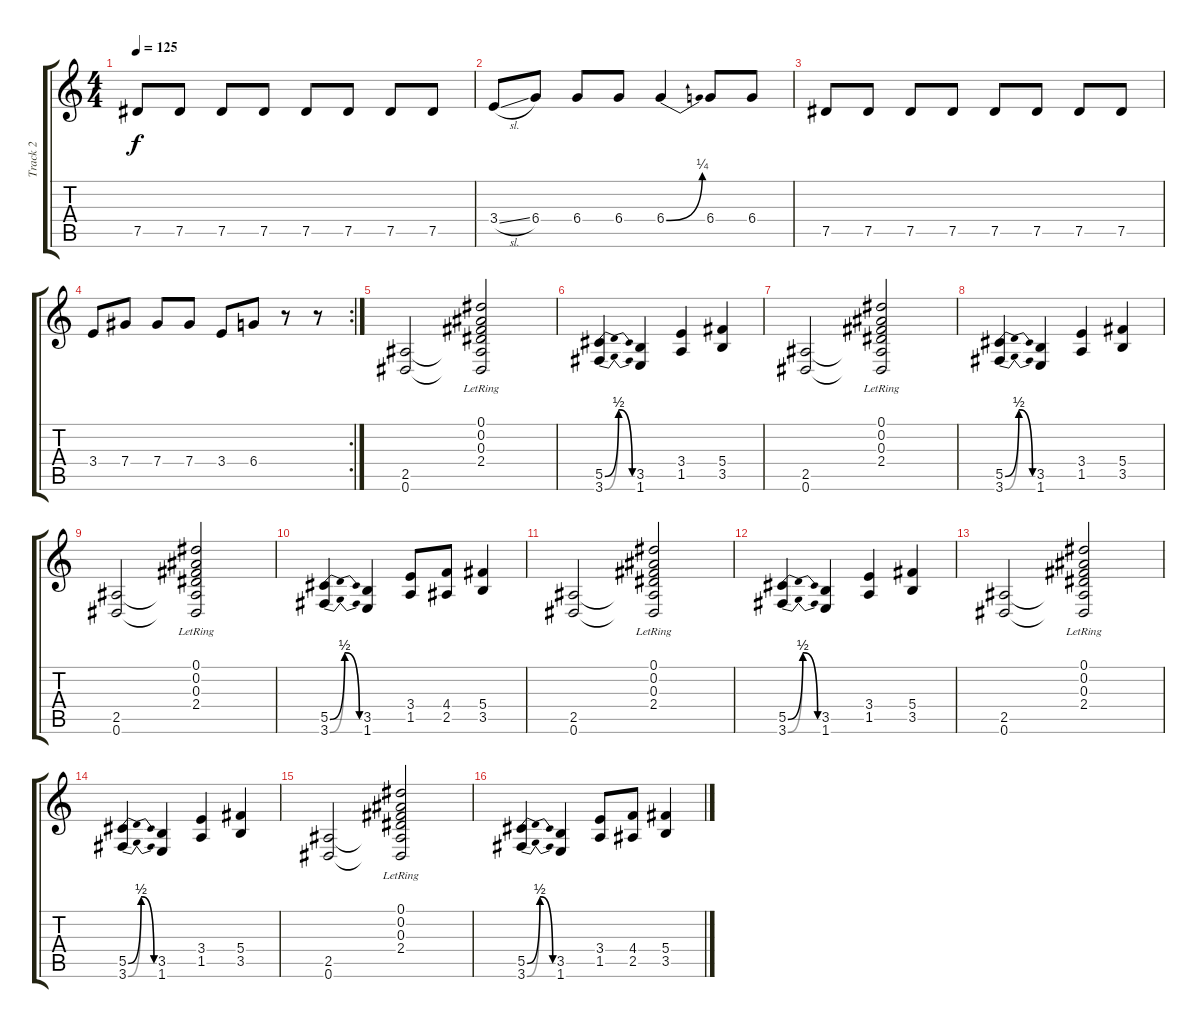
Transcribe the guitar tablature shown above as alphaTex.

\track ("Track 2" "Track 2") {instrument overdrivenguitar}
\staff {score tabs}
\tuning (Eb4 Bb3 Gb3 Db3 Ab2 Eb2) {hide}
\ts (4 4)
\tempo 125
\clef g2
\ks c
7.5.8{dy f} 7.5.8 7.5.8 7.5.8 7.5.8 7.5.8 7.5.8 7.5.8 |
3.4{sl}.8 6.4.8 6.4.8 6.4.8 6.4{be (bend 0 0 60 1)}.4 6.4.8 6.4.8 |
7.5.8 7.5.8 7.5.8 7.5.8 7.5.8 7.5.8 7.5.8 7.5.8 |
\rc 2
3.4.8 7.4.8 7.4.8 7.4.8 3.4.8 6.4.8 r.8 r.8 |
(2.5 0.6).2 (0.1{lr} 0.2{lr} 0.3{lr} 2.4 2.5{t} 0.6{t}).2 |
(5.5{be (bendrelease 0 0 15 2 30 2 60 0)} 3.6{be (bendrelease 0 0 14 2 30 2 60 0)}).4 (3.5 1.6).4 (3.4 1.5).4 (5.4 3.5).4 |
(2.5 0.6).2 (0.1{lr} 0.2{lr} 0.3{lr} 2.4{lr} 2.5{t} 0.6{t}).2 |
(5.5{be (bendrelease 0 0 15 2 30 2 60 0)} 3.6{be (bendrelease 0 0 14 2 30 2 60 0)}).4 (3.5 1.6).4 (3.4 1.5).4 (5.4 3.5).4 |
(2.5 0.6).2 (0.1{lr} 0.2{lr} 0.3{lr} 2.4{lr} 2.5{t} 0.6{t}).2 |
(5.5{be (bendrelease 0 0 15 2 30 2 60 0)} 3.6{be (bendrelease 0 0 14 2 30 2 60 0)}).4 (3.5 1.6).4 (3.4 1.5).8 (4.4 2.5).8 (5.4 3.5).4 |
(2.5 0.6).2 (0.1{lr} 0.2{lr} 0.3{lr} 2.4{lr} 2.5{t} 0.6{t}).2 |
(5.5{be (bendrelease 0 0 15 2 30 2 60 0)} 3.6{be (bendrelease 0 0 14 2 30 2 60 0)}).4 (3.5 1.6).4 (3.4 1.5).4 (5.4 3.5).4 |
(2.5 0.6).2 (0.1{lr} 0.2{lr} 0.3{lr} 2.4{lr} 2.5{t} 0.6{t}).2 |
(5.5{be (bendrelease 0 0 15 2 30 2 60 0)} 3.6{be (bendrelease 0 0 14 2 30 2 60 0)}).4 (3.5 1.6).4 (3.4 1.5).4 (5.4 3.5).4 |
(2.5 0.6).2 (0.1{lr} 0.2{lr} 0.3{lr} 2.4{lr} 2.5{t} 0.6{t}).2 |
(5.5{be (bendrelease 0 0 15 2 30 2 60 0)} 3.6{be (bendrelease 0 0 14 2 30 2 60 0)}).4 (3.5 1.6).4 (3.4 1.5).8 (4.4 2.5).8 (5.4 3.5).4
